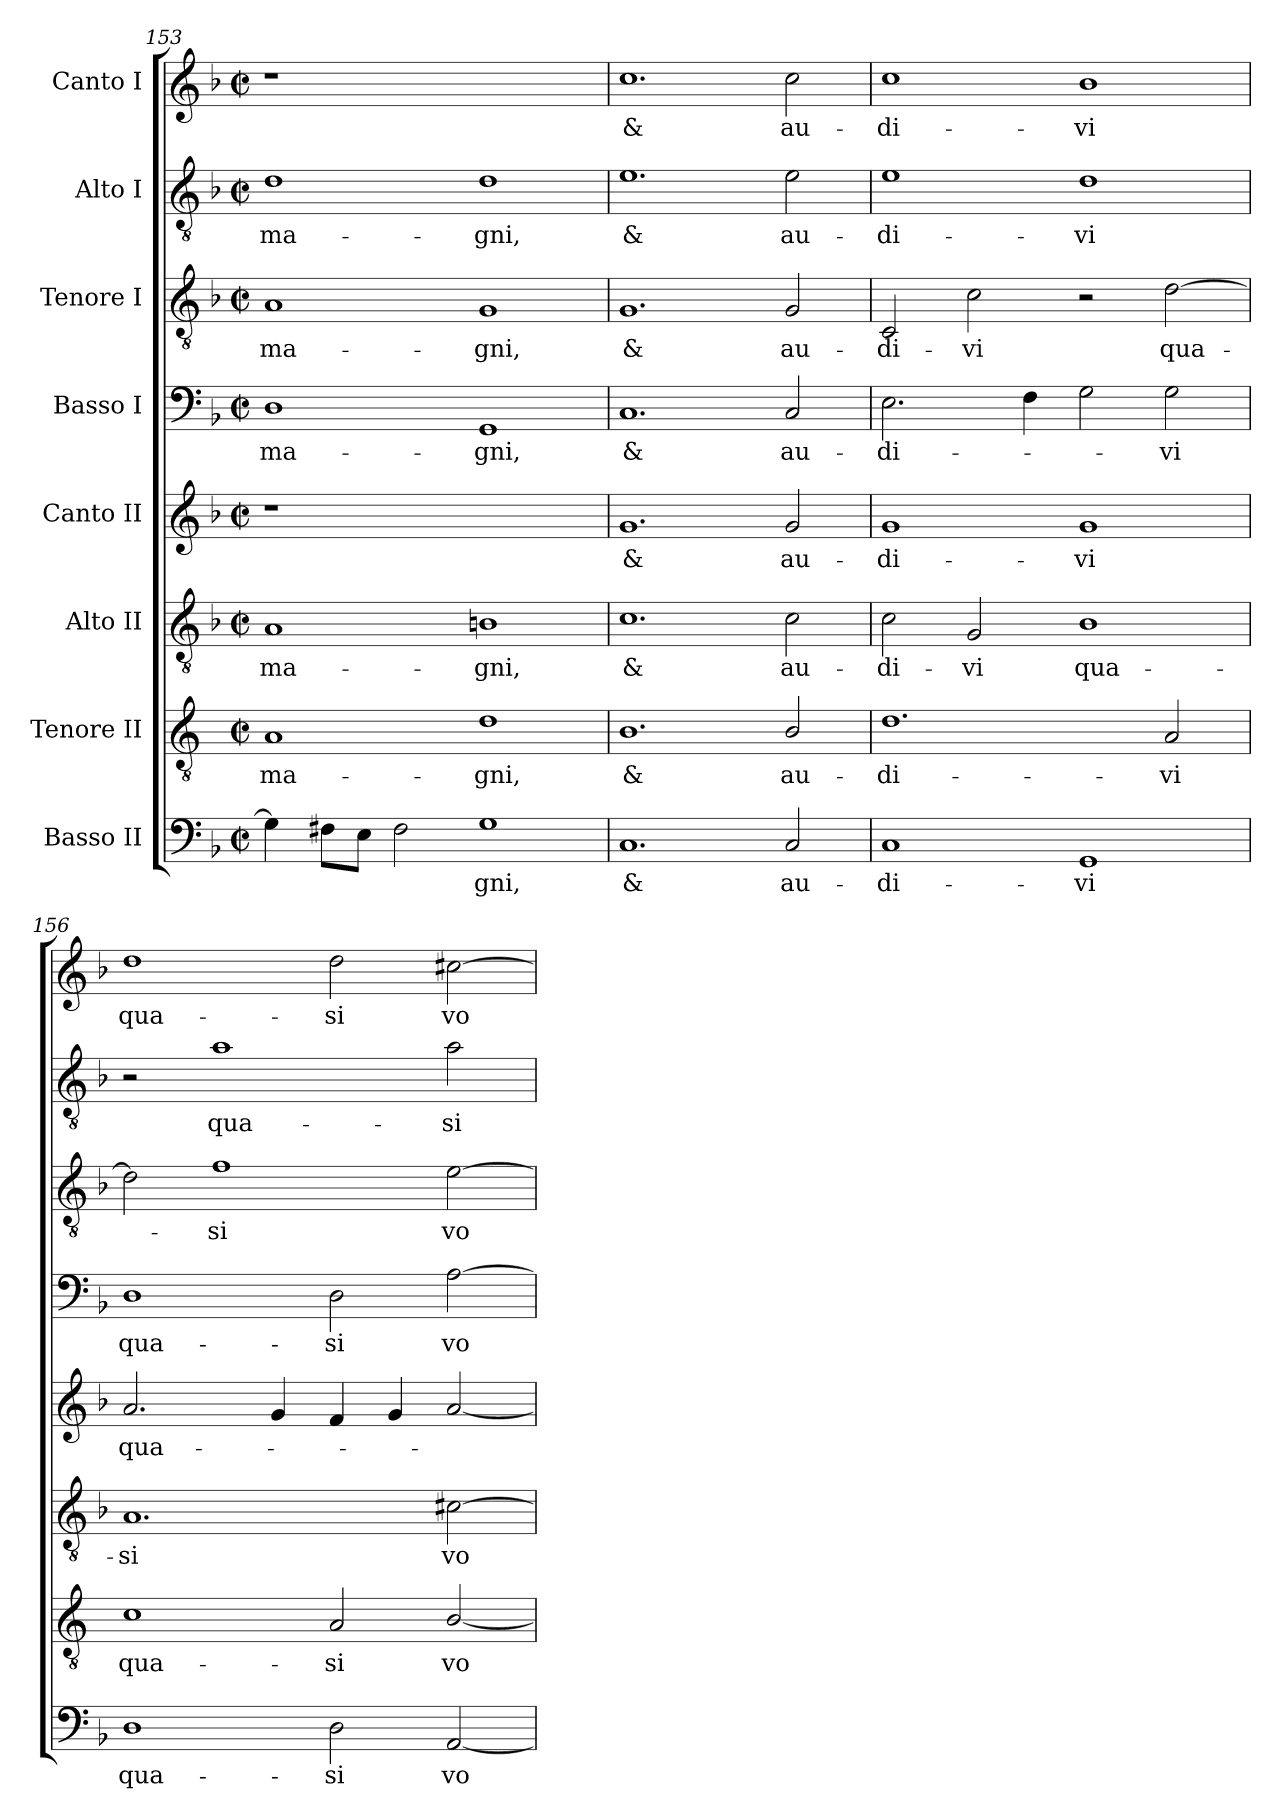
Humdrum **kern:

**kern	**text	**kern	**text	**kern	**text	**kern	**text	**kern	**text	**kern	**text	**kern	**text	**kern	**text
*part8	*part8	*part7	*part7	*part6	*part6	*part5	*part5	*part4	*part4	*part3	*part3	*part2	*part2	*part1	*part1
*staff8	*staff8	*staff7	*staff7	*staff6	*staff6	*staff5	*staff5	*staff4	*staff4	*staff3	*staff3	*staff2	*staff2	*staff1	*staff1
*I"Basso II	*	*I"Tenore II	*	*I"Alto II	*	*I"Canto II	*	*I"Basso I	*	*I"Tenore I	*	*I"Alto I	*	*I"Canto I	*
*clefF4	*	*clefGv2	*	*clefGv2	*	*clefG2	*	*clefF4	*	*clefGv2	*	*clefGv2	*	*clefG2	*
*	*	*ITrd4c7	*	*	*	*	*	*	*	*	*	*	*	*	*
*k[b-]	*	*k[b-]	*	*k[b-]	*	*k[b-]	*	*k[b-]	*	*k[b-]	*	*k[b-]	*	*k[b-]	*
*d:	*	*d:	*	*d:	*	*d:	*	*d:	*	*d:	*	*d:	*	*d:	*
*M2/2	*	*M2/2	*	*M2/2	*	*M2/2	*	*M2/2	*	*M2/2	*	*M2/2	*	*M2/2	*
*met(c|)	*	*met(c|)	*	*met(c|)	*	*met(c|)	*	*met(c|)	*	*met(c|)	*	*met(c|)	*	*met(c|)	*
=153	=153	=153	=153	=153	=153	=153	=153	=153	=153	=153	=153	=153	=153	=153	=153
!	!	!	!LO:LY:b	!	!LO:LY:b	!	!	!	!LO:LY:b	!	!LO:LY:b	!	!LO:LY:b	!	!
4G\]	.	1D	ma-	1A	ma-	1r	.	1D	ma-	1A	ma-	1d	ma-	1r	.
8F#X\L	.	.	.	.	.	.	.	.	.	.	.	.	.	.	.
8E\J	.	.	.	.	.	.	.	.	.	.	.	.	.	.	.
2F#\	.	.	.	.	.	.	.	.	.	.	.	.	.	.	.
!	!LO:LY:b	!	!LO:LY:b	!	!LO:LY:b	!	!	!	!LO:LY:b	!	!LO:LY:b	!	!LO:LY:b	!	!
1G	-gni,	1G	-gni,	1Bn	-gni,	1ryy	.	1GG	-gni,	1G	-gni,	1d	-gni,	1ryy	.
=154	=154	=154	=154	=154	=154	=154	=154	=154	=154	=154	=154	=154	=154	=154	=154
!	!LO:LY:b	!	!LO:LY:b	!	!LO:LY:b	!	!LO:LY:b	!	!LO:LY:b	!	!LO:LY:b	!	!LO:LY:b	!	!LO:LY:b
1.C	&	1.E	&	1.c	&	1.g	&	1.C	&	1.G	&	1.e	&	1.cc	&
!	!LO:LY:b	!	!LO:LY:b	!	!LO:LY:b	!	!LO:LY:b	!	!LO:LY:b	!	!LO:LY:b	!	!LO:LY:b	!	!LO:LY:b
2C/	au-	2E/	au-	2c\	au-	2g/	au-	2C/	au-	2G/	au-	2e\	au-	2cc\	au-
=155	=155	=155	=155	=155	=155	=155	=155	=155	=155	=155	=155	=155	=155	=155	=155
!	!LO:LY:b	!	!LO:LY:b	!	!LO:LY:b	!	!LO:LY:b	!	!LO:LY:b	!	!LO:LY:b	!	!LO:LY:b	!	!LO:LY:b
1C	-di-	1.G	-di-	2c\	-di-	1g	-di-	2.E\	-di-	2C/	-di-	1e	-di-	1cc	-di-
!	!	!	!	!	!LO:LY:b	!	!	!	!	!	!LO:LY:b	!	!	!	!
.	.	.	.	2G/	-vi	.	.	.	.	2c\	-vi	.	.	.	.
.	.	.	.	.	.	.	.	4F\	.	.	.	.	.	.	.
!	!LO:LY:b	!	!	!	!LO:LY:b	!	!LO:LY:b	!	!	!	!	!	!LO:LY:b	!	!LO:LY:b
1GG	-vi	.	.	1B-	qua-	1g	-vi	2G\	.	2r	.	1d	-vi	1b-	-vi
!	!	!	!LO:LY:b	!	!	!	!	!	!LO:LY:b	!	!LO:LY:b	!	!	!	!
.	.	2D/	-vi	.	.	.	.	2G\	-vi	[2d\	qua-	.	.	.	.
=156	=156	=156	=156	=156	=156	=156	=156	=156	=156	=156	=156	=156	=156	=156	=156
!	!LO:LY:b	!	!LO:LY:b	!	!LO:LY:b	!	!LO:LY:b	!	!LO:LY:b	!	!	!	!	!	!LO:LY:b
1D	qua-	1F	qua-	1.A	-si	2.a/	qua-	1D	qua-	2d\]	.	2r	.	1dd	qua-
!	!	!	!	!	!	!	!	!	!	!	!LO:LY:b	!	!LO:LY:b	!	!
.	.	.	.	.	.	.	.	.	.	1f	-si	1a	qua-	.	.
.	.	.	.	.	.	4g/	.	.	.	.	.	.	.	.	.
!	!LO:LY:b	!	!LO:LY:b	!	!	!	!	!	!LO:LY:b	!	!	!	!	!	!LO:LY:b
2D\	-si	2D/	-si	.	.	4f/	.	2D\	-si	.	.	.	.	2dd\	-si
.	.	.	.	.	.	4g/	.	.	.	.	.	.	.	.	.
!	!LO:LY:b	!	!LO:LY:b	!	!LO:LY:b	!	!	!	!LO:LY:b	!	!LO:LY:b	!	!LO:LY:b	!	!LO:LY:b
[2AA/	vo-	[2E/	vo-	[2c#X\	vo-	[2a/	.	[2A\	vo-	[2e\	vo-	2a\	-si	[2cc#X\	vo-
=	=	=	=	=	=	=	=	=	=	=	=	=	=	=	=
*-	*-	*-	*-	*-	*-	*-	*-	*-	*-	*-	*-	*-	*-	*-	*-
